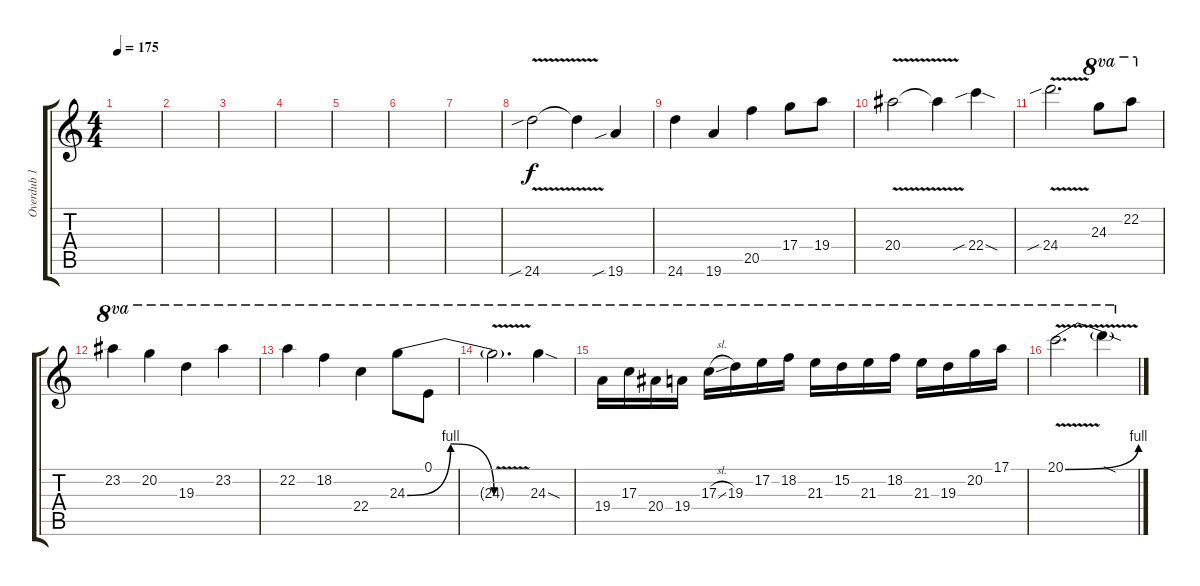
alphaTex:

\track ("Overdub 1" "Overdub 1") {instrument distortionguitar}
\staff {score tabs}
\tuning (E4 B3 G3 D3 A2 D2) {hide}
\ts (4 4)
\tempo 175
\clef g2
\ks c
|
|
|
|
|
|
|
24.6{v sib}.2{balance 16} 24.6{t}.4 19.6{sib}.4 |
24.6.4 19.6.4 20.5.4 17.4.8 19.4.8 |
20.4{v}.2 20.4{t}.4 22.4{sib sod}.4 |
24.4{v sib}.2{d} 24.3.8{ot 8va} 22.2.8{ot 8va} |
23.2.4{ot 8va} 20.2.4{ot 8va} 19.3.4{ot 8va} 23.2.4{ot 8va} |
22.2.4{ot 8va} 18.2.4{ot 8va} 22.4.4{ot 8va} 24.3{be (bendrelease 0 0 30 4 30 4 60 0)}.8{ot 8va} 0.1.8{ot 8va} |
24.3{v t}.2{d ot 8va} 24.3{sod}.4{ot 8va} |
19.4.16{ot 8va} 17.3.16{ot 8va} 20.4.16{ot 8va} 19.4.16{ot 8va} 17.3{sl}.16{ot 8va} 19.3.16{ot 8va} 17.2.16{ot 8va} 18.2.16{ot 8va} 21.3.16{ot 8va} 15.2.16{ot 8va} 21.3.16{ot 8va} 18.2.16{ot 8va} 21.3.16{ot 8va} 19.3.16{ot 8va} 20.2.16{ot 8va} 17.1.16{ot 8va} |
20.1{be (bend 0 0 60 4) v}.2{d ot 8va} 20.1{sod t}.4{ot 8va}
